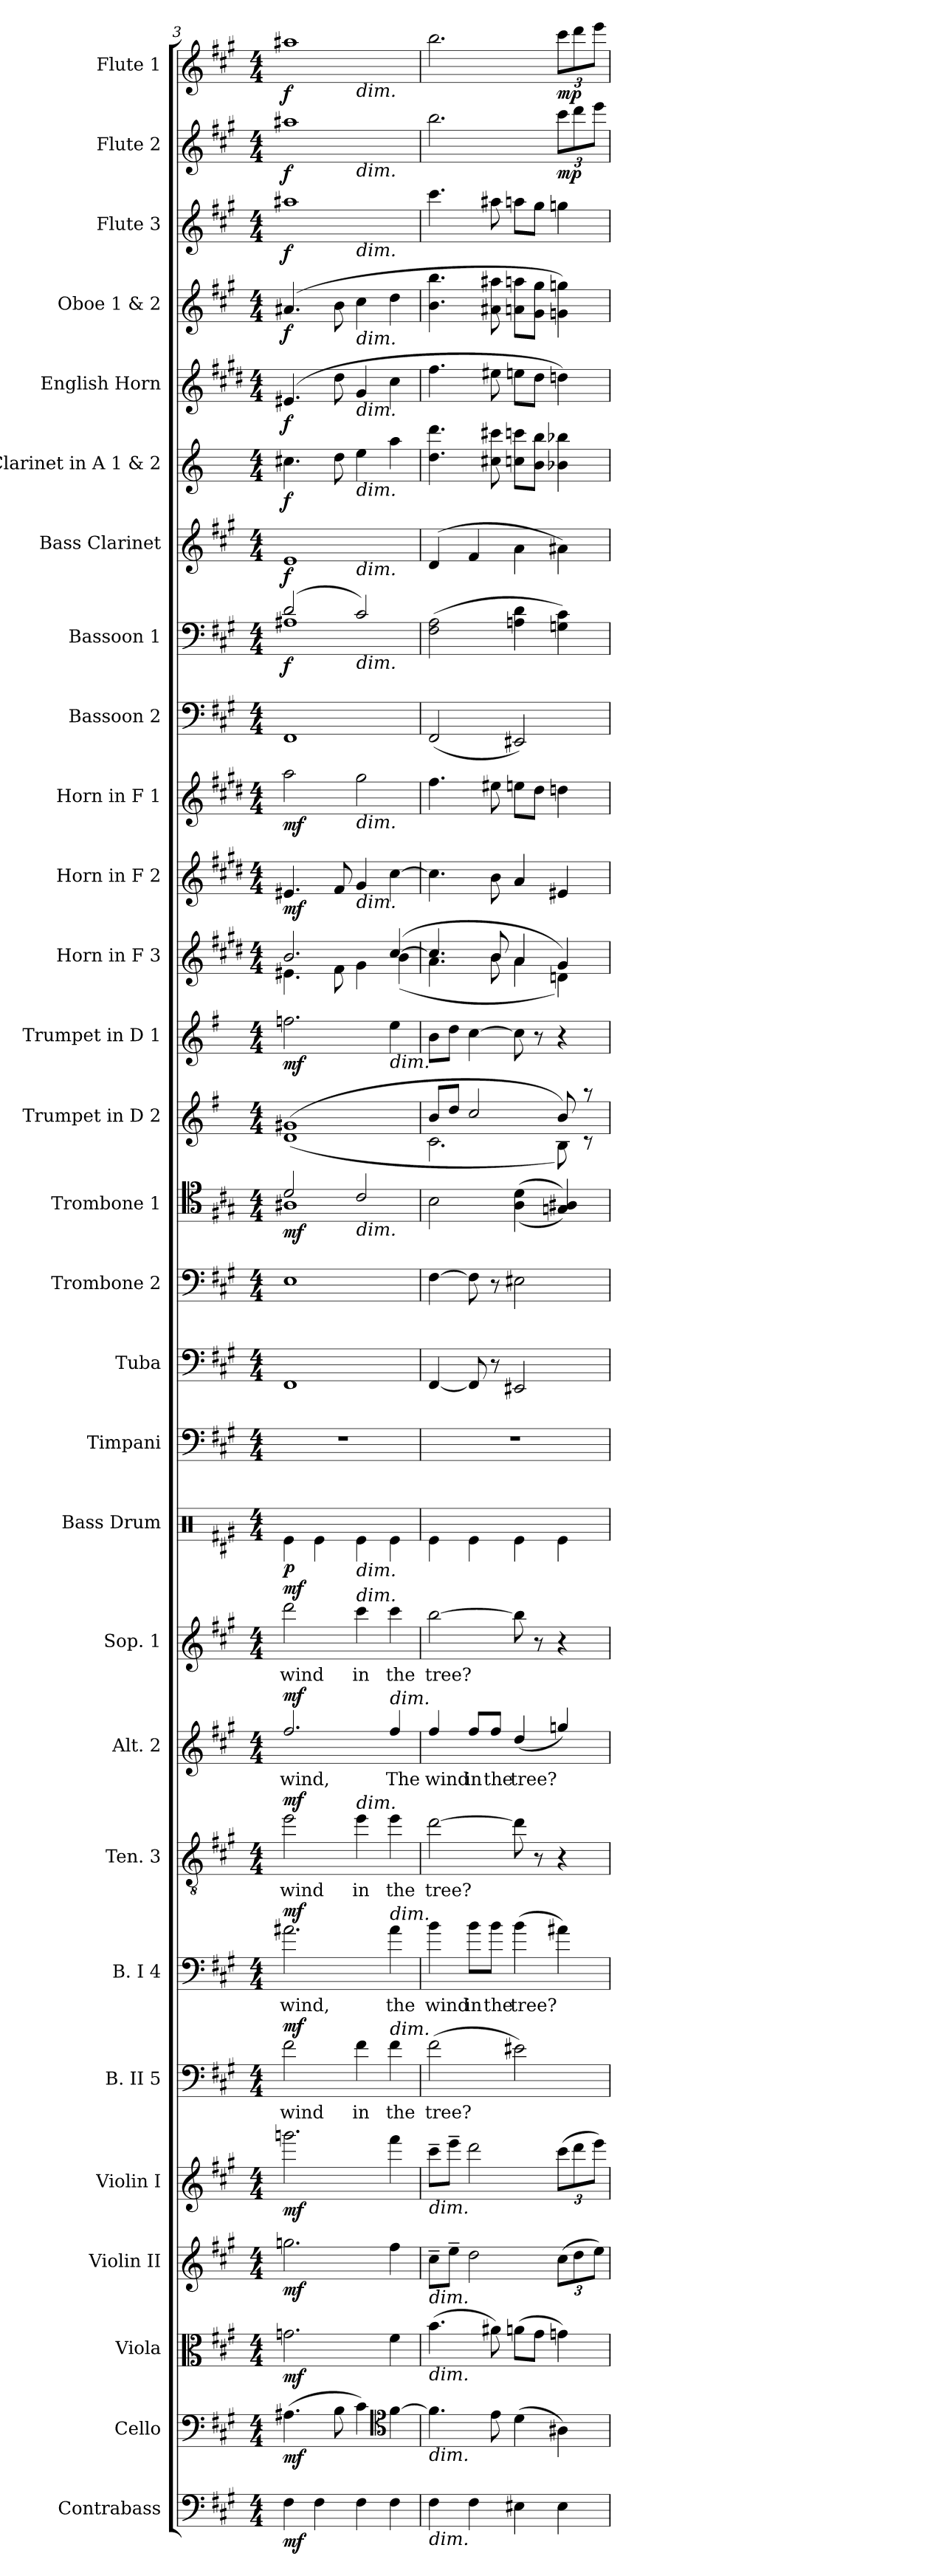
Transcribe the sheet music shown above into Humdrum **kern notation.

**kern	**dynam	**kern	**dynam	**kern	**dynam	**kern	**dynam	**kern	**dynam	**kern	**text	**dynam	**kern	**text	**dynam	**kern	**text	**dynam	**kern	**text	**dynam	**kern	**text	**dynam	**kern	**dynam	**kern	**kern	**kern	**kern	**dynam	**kern	**kern	**dynam	**kern	**kern	**dynam	**kern	**dynam	**kern	**kern	**dynam	**kern	**dynam	**kern	**dynam	**kern	**dynam	**kern	**dynam	**kern	**dynam	**kern	**dynam	**kern	**dynam
*part29	*part29	*part28	*part28	*part27	*part27	*part26	*part26	*part25	*part25	*part24	*part24	*part24	*part23	*part23	*part23	*part22	*part22	*part22	*part21	*part21	*part21	*part20	*part20	*part20	*part19	*part19	*part18	*part17	*part16	*part15	*part15	*part14	*part13	*part13	*part12	*part11	*part11	*part10	*part10	*part9	*part8	*part8	*part7	*part7	*part6	*part6	*part5	*part5	*part4	*part4	*part3	*part3	*part2	*part2	*part1	*part1
*staff29	*staff29	*staff28	*staff28	*staff27	*staff27	*staff26	*staff26	*staff25	*staff25	*staff24	*staff24	*staff24	*staff23	*staff23	*staff23	*staff22	*staff22	*staff22	*staff21	*staff21	*staff21	*staff20	*staff20	*staff20	*staff19	*staff19	*staff18	*staff17	*staff16	*staff15	*staff15	*staff14	*staff13	*staff13	*staff12	*staff11	*staff11	*staff10	*staff10	*staff9	*staff8	*staff8	*staff7	*staff7	*staff6	*staff6	*staff5	*staff5	*staff4	*staff4	*staff3	*staff3	*staff2	*staff2	*staff1	*staff1
*I"Contrabass	*	*I"Cello	*	*I"Viola	*	*I"Violin II	*	*I"Violin I	*	*I"B. II 5	*	*	*I"B. I 4	*	*	*I"Ten. 3	*	*	*I"Alt. 2	*	*	*I"Sop. 1	*	*	*I"Bass Drum	*	*I"Timpani	*I"Tuba	*I"Trombone 2	*I"Trombone 1	*	*I"Trumpet in D 2	*I"Trumpet in D 1	*	*I"Horn in F 3	*I"Horn in F 2	*	*I"Horn in F 1	*	*I"Bassoon 2	*I"Bassoon 1	*	*I"Bass Clarinet	*	*I"Clarinet in A 1 & 2	*	*I"English Horn	*	*I"Oboe 1 & 2	*	*I"Flute 3	*	*I"Flute 2	*	*I"Flute 1	*
*I'Cb.	*	*	*	*I'Vla.	*	*I'Vln. II	*	*I'Vln. I	*	*	*	*	*	*	*	*	*	*	*	*	*	*	*	*	*I'B. Dr.	*	*I'Timp.	*I'Tuba	*I'Tbn. 2	*I'Tbn. 1	*	*	*	*	*I'Hn. 3	*I'Hn. 2	*	*I'Hn. 1	*	*I'Bsn. 2	*I'Bsn. 1	*	*I'B. Cl.	*	*	*	*I'E. Hn.	*	*I'Ob.	*	*I'Fl. 3	*	*I'Fl. 2	*	*I'Fl. 1	*
*clefF4	*	*clefF4	*	*clefC3	*	*clefG2	*	*clefG2	*	*clefF4	*	*	*clefF4	*	*	*clefGv2	*	*	*clefG2	*	*	*clefG2	*	*	*clefX	*	*clefF4	*clefF4	*clefF4	*clefC4	*	*clefG2	*clefG2	*	*clefG2	*clefG2	*	*clefG2	*	*clefF4	*clefF4	*	*clefG2	*	*clefG2	*	*clefG2	*	*clefG2	*	*clefG2	*	*clefG2	*	*clefG2	*
*ITrd7c12	*	*	*	*	*	*	*	*	*	*ITrd7c12	*	*	*ITrd7c12	*	*	*ITrd7c12	*	*	*ITrd7c12	*	*	*ITrd7c12	*	*	*	*	*	*	*	*	*	*ITrd-1c-2	*ITrd-1c-2	*	*ITrd4c7	*ITrd4c7	*	*ITrd4c7	*	*	*	*	*ITrd8c14	*	*ITrd2c3	*	*ITrd4c7	*	*	*	*	*	*	*	*	*
*k[f#c#g#]	*	*k[f#c#g#]	*	*k[f#c#g#]	*	*k[f#c#g#]	*	*k[f#c#g#]	*	*k[f#c#g#]	*	*	*k[f#c#g#]	*	*	*k[f#c#g#]	*	*	*k[f#c#g#]	*	*	*k[f#c#g#]	*	*	*k[f#c#g#]	*	*k[f#c#g#]	*k[f#c#g#]	*k[f#c#g#]	*k[f#c#g#]	*	*k[f#c#g#]	*k[f#c#g#]	*	*k[f#c#g#]	*k[f#c#g#]	*	*k[f#c#g#]	*	*k[f#c#g#]	*k[f#c#g#]	*	*k[f#c#g#]	*	*k[f#c#g#]	*	*k[f#c#g#]	*	*k[f#c#g#]	*	*k[f#c#g#]	*	*k[f#c#g#]	*	*k[f#c#g#]	*
*f#:	*	*f#:	*	*f#:	*	*f#:	*	*f#:	*	*f#:	*	*	*f#:	*	*	*f#:	*	*	*f#:	*	*	*f#:	*	*	*f#:	*	*f#:	*f#:	*f#:	*f#:	*	*f#:	*f#:	*	*f#:	*f#:	*	*f#:	*	*f#:	*f#:	*	*f#:	*	*f#:	*	*f#:	*	*f#:	*	*f#:	*	*f#:	*	*f#:	*
*M4/4	*	*M4/4	*	*M4/4	*	*M4/4	*	*M4/4	*	*M4/4	*	*	*M4/4	*	*	*M4/4	*	*	*M4/4	*	*	*M4/4	*	*	*M4/4	*	*M4/4	*M4/4	*M4/4	*M4/4	*	*M4/4	*M4/4	*	*M4/4	*M4/4	*	*M4/4	*	*M4/4	*M4/4	*	*M4/4	*	*M4/4	*	*M4/4	*	*M4/4	*	*M4/4	*	*M4/4	*	*M4/4	*
=3	=3	=3	=3	=3	=3	=3	=3	=3	=3	=3	=3	=3	=3	=3	=3	=3	=3	=3	=3	=3	=3	=3	=3	=3	=3	=3	=3	=3	=3	=3	=3	=3	=3	=3	=3	=3	=3	=3	=3	=3	=3	=3	=3	=3	=3	=3	=3	=3	=3	=3	=3	=3	=3	=3	=3	=3
!	!LO:DY:b	!	!LO:DY:b	!	!LO:DY:b	!	!LO:DY:b	!	!LO:DY:b	!	!LO:LY:b	!LO:DY:a	!	!LO:LY:b	!LO:DY:a	!	!LO:LY:b	!LO:DY:a	!	!LO:LY:b	!LO:DY:a	!	!LO:LY:b	!LO:DY:a	!	!LO:DY:b	!	!	!	!	!LO:DY:b	!	!	!LO:DY:b	!	!	!LO:DY:b	!	!LO:DY:b	!	!	!LO:DY:b	!	!LO:DY:b	!	!LO:DY:b	!	!LO:DY:b	!	!LO:DY:b	!	!LO:DY:b	!	!LO:DY:b	!	!LO:DY:b
*	*	*	*	*	*	*	*	*	*	*	*	*	*	*	*	*	*	*	*	*	*	*	*	*	*	*	*	*	*	*^	*	*^	*	*	*^	*	*	*	*	*	*^	*	*^	*	*	*	*	*	*	*	*^	*	*^	*	*^	*
4FF#\	mf	(>4.A#X\	mf	2.gn\	mf	2.ggn\	mf	2.gggn\	mf	2F#\	wind	mf	2.A#X\	wind,	mf	2e\	wind	mf	2.f#/	wind,	mf	2dd\	wind	mf	4Re\	p	1r	1FF#	1E	2d/	1A#X	mf	(>1a#X	(<1e	2.ggn\	mf	2.e/	4.A#X\	4.A#X/	mf	2dd\	mf	1FF#	(2d/	1A#X	f	1E	2ryy	f	4.a#X\	f	(4.A#X/	f	(>4.a#X/	f	1aa#X	2ryy	f	1aa#X	2ryy	f	1aa#X	2ryy	f
4FF#\	.	.	.	.	.	.	.	.	.	.	.	.	.	.	.	.	.	.	.	.	.	.	.	.	4Re\	.	.	.	.	.	.	.	.	.	.	.	.	.	.	.	.	.	.	.	.	.	.	.	.	.	.	.	.	.	.	.	.	.	.	.	.	.	.	.
.	.	8B\	.	.	.	.	.	.	.	.	.	.	.	.	.	.	.	.	.	.	.	.	.	.	.	.	.	.	.	.	.	.	.	.	.	.	.	8B\	8B/	.	.	.	.	.	.	.	.	.	.	8b\	.	8g#\	.	8b\	.	.	.	.	.	.	.	.	.	.
!	!	!	!	!	!	!	!	!	!	!	!	!	!	!	!	!	!	!	!	!	!	!	!	!	!	!	!	!	!	!	!	!	!	!	!	!	!	!	!	!	!	!	!	!	!	!	!	!	!	!	!	!	!	!	!	!	!	!	!	!	!	!	!LO:TX:b:i:t=dim.	!
!	!	!	!	!	!	!	!	!	!	!	!	!	!	!	!	!	!	!	!	!	!	!	!	!	!	!	!	!	!	!	!	!	!	!	!	!	!	!	!	!	!	!	!	!	!	!	!	!	!	!	!	!	!	!	!	!	!	!	!	!LO:TX:b:i:t=dim.	!	!	!	!
!	!	!	!	!	!	!	!	!	!	!	!	!	!	!	!	!	!	!	!	!	!	!	!	!	!	!	!	!	!	!	!	!	!	!	!	!	!	!	!	!	!	!	!	!	!	!	!	!	!	!	!	!	!	!	!	!	!LO:TX:b:i:t=dim.	!	!	!	!	!	!	!
!	!	!	!	!	!	!	!	!	!	!	!	!	!	!	!	!	!	!	!	!	!	!	!	!	!	!	!	!	!	!	!	!	!	!	!	!	!	!	!	!	!	!	!	!	!	!	!	!	!	!	!	!	!	!LO:TX:b:i:t=dim.	!	!	!	!	!	!	!	!	!	!
!	!	!	!	!	!	!	!	!	!	!	!	!	!	!	!	!	!	!	!	!	!	!	!	!	!	!	!	!	!	!	!	!	!	!	!	!	!	!	!	!	!	!	!	!	!	!	!	!	!	!	!	!LO:TX:b:i:t=dim.	!	!	!	!	!	!	!	!	!	!	!	!
!	!	!	!	!	!	!	!	!	!	!	!	!	!	!	!	!	!	!	!	!	!	!	!	!	!	!	!	!	!	!	!	!	!	!	!	!	!	!	!	!	!	!	!	!	!	!	!	!	!	!LO:TX:b:i:t=dim.	!	!	!	!	!	!	!	!	!	!	!	!	!	!
!	!	!	!	!	!	!	!	!	!	!	!	!	!	!	!	!	!	!	!	!	!	!	!	!	!	!	!	!	!	!	!	!	!	!	!	!	!	!	!	!	!	!	!	!	!	!	!	!LO:TX:b:i:t=dim.	!	!	!	!	!	!	!	!	!	!	!	!	!	!	!	!
!	!	!	!	!	!	!	!	!	!	!	!	!	!	!	!	!	!	!	!	!	!	!	!	!	!	!	!	!	!	!	!	!	!	!	!	!	!	!	!	!	!	!	!	!LO:TX:b:i:t=dim.	!	!	!	!	!	!	!	!	!	!	!	!	!	!	!	!	!	!	!	!
!	!	!	!	!	!	!	!	!	!	!	!	!	!	!	!	!	!	!	!	!	!	!	!	!	!	!	!	!	!	!	!	!	!	!	!	!	!	!	!	!	!LO:TX:b:i:t=dim.	!	!	!	!	!	!	!	!	!	!	!	!	!	!	!	!	!	!	!	!	!	!	!
!	!	!	!	!	!	!	!	!	!	!	!	!	!	!	!	!	!	!	!	!	!	!	!	!	!	!	!	!	!	!	!	!	!	!	!	!	!	!	!LO:TX:b:i:t=dim.	!	!	!	!	!	!	!	!	!	!	!	!	!	!	!	!	!	!	!	!	!	!	!	!	!
!	!	!	!	!	!	!	!	!	!	!	!	!	!	!	!	!	!	!	!	!	!	!	!	!	!	!	!	!	!	!LO:TX:b:i:t=dim.	!	!	!	!	!	!	!	!	!	!	!	!	!	!	!	!	!	!	!	!	!	!	!	!	!	!	!	!	!	!	!	!	!	!
!	!	!	!	!	!	!	!	!	!	!	!	!	!	!	!	!	!	!	!	!	!	!	!	!	!LO:TX:b:i:t=dim.	!	!	!	!	!	!	!	!	!	!	!	!	!	!	!	!	!	!	!	!	!	!	!	!	!	!	!	!	!	!	!	!	!	!	!	!	!	!	!
!	!	!	!	!	!	!	!	!	!	!	!	!	!	!	!	!	!	!	!	!	!	!LO:TX:a:i:t=dim.	!	!	!	!	!	!	!	!	!	!	!	!	!	!	!	!	!	!	!	!	!	!	!	!	!	!	!	!	!	!	!	!	!	!	!	!	!	!	!	!	!	!
!	!	!	!	!	!	!	!	!	!	!	!	!	!	!	!	!LO:TX:a:i:t=dim.	!	!	!	!	!	!	!	!	!	!	!	!	!	!	!	!	!	!	!	!	!	!	!	!	!	!	!	!	!	!	!	!	!	!	!	!	!	!	!	!	!	!	!	!	!	!	!	!
!	!	!	!	!	!	!	!	!	!	!	!LO:LY:b	!	!	!	!	!	!LO:LY:b	!	!	!	!	!	!LO:LY:b	!	!	!	!	!	!	!	!	!	!	!	!	!	!	!	!	!	!	!	!	!	!	!	!	!	!	!	!	!	!	!	!	!	!	!	!	!	!	!	!	!
4FF#\	.	4c#\)	.	.	.	.	.	.	.	4F#\	in	.	.	.	.	4e\	in	.	.	.	.	4cc#\	in	.	4Re\	.	.	.	.	2c#/	.	.	.	.	.	.	.	4c#\	4c#/	.	2cc#\	.	.	2c#/)	.	.	.	2ryy	.	4cc#\	.	4c#/	.	4cc#\	.	.	2ryy	.	.	2ryy	.	.	2ryy	.
*	*	*clefC4	*	*	*	*	*	*	*	*	*	*	*	*	*	*	*	*	*	*	*	*	*	*	*	*	*	*	*	*	*	*	*	*	*	*	*	*	*	*	*	*	*	*	*	*	*	*	*	*	*	*	*	*	*	*	*	*	*	*	*	*	*	*
!	!	!	!	!	!	!	!	!	!	!	!	!	!	!	!	!	!	!	!	!	!	!	!	!	!	!	!	!	!	!	!	!	!	!	!LO:TX:b:i:t=dim.	!	!	!	!	!	!	!	!	!	!	!	!	!	!	!	!	!	!	!	!	!	!	!	!	!	!	!	!	!
!	!	!	!	!	!	!	!	!	!	!	!	!	!	!	!	!	!	!	!LO:TX:a:i:t=dim.	!	!	!	!	!	!	!	!	!	!	!	!	!	!	!	!	!	!	!	!	!	!	!	!	!	!	!	!	!	!	!	!	!	!	!	!	!	!	!	!	!	!	!	!	!
!	!	!	!	!	!	!	!	!	!	!	!	!	!LO:TX:a:i:t=dim.	!	!	!	!	!	!	!	!	!	!	!	!	!	!	!	!	!	!	!	!	!	!	!	!	!	!	!	!	!	!	!	!	!	!	!	!	!	!	!	!	!	!	!	!	!	!	!	!	!	!	!
!	!	!	!	!	!	!	!	!	!	!LO:TX:a:i:t=dim.	!	!	!	!	!	!	!	!	!	!	!	!	!	!	!	!	!	!	!	!	!	!	!	!	!	!	!	!	!	!	!	!	!	!	!	!	!	!	!	!	!	!	!	!	!	!	!	!	!	!	!	!	!	!
!	!	!	!	!	!	!	!	!	!	!	!LO:LY:b	!	!	!LO:LY:b	!	!	!LO:LY:b	!	!	!LO:LY:b	!	!	!LO:LY:b	!	!	!	!	!	!	!	!	!	!	!	!	!	!	!	!	!	!	!	!	!	!	!	!	!	!	!	!	!	!	!	!	!	!	!	!	!	!	!	!	!
4FF#\	.	[4f#\	.	4f#\	.	4ff#\	.	4fff#\	.	4F#\	the	.	4A#\	the	.	4e\	the	.	4f#/	The	.	4cc#\	the	.	4Re\	.	.	.	.	.	.	.	.	.	4ff#\	.	([>4f#/	(<4e\	[4f#\	.	.	.	.	.	.	.	.	.	.	4ff#\	.	4f#\	.	4dd\	.	.	.	.	.	.	.	.	.	.
*	*	*	*	*	*	*	*	*	*	*	*	*	*	*	*	*	*	*	*	*	*	*	*	*	*	*	*	*	*	*v	*v	*	*	*	*	*	*	*	*	*	*	*	*	*v	*v	*	*	*	*	*	*	*	*	*	*	*	*	*	*	*	*	*	*	*
=4	=4	=4	=4	=4	=4	=4	=4	=4	=4	=4	=4	=4	=4	=4	=4	=4	=4	=4	=4	=4	=4	=4	=4	=4	=4	=4	=4	=4	=4	=4	=4	=4	=4	=4	=4	=4	=4	=4	=4	=4	=4	=4	=4	=4	=4	=4	=4	=4	=4	=4	=4	=4	=4	=4	=4	=4	=4	=4	=4	=4	=4	=4
!	!	!	!	!	!	!	!	!LO:TX:b:i:t=dim.	!	!	!	!	!	!	!	!	!	!	!	!	!	!	!	!	!	!	!	!	!	!	!	!	!	!	!	!	!	!	!	!	!	!	!	!	!	!	!	!	!	!	!	!	!	!	!	!	!	!	!	!	!	!
!	!	!	!	!	!	!LO:TX:b:i:t=dim.	!	!	!	!	!	!	!	!	!	!	!	!	!	!	!	!	!	!	!	!	!	!	!	!	!	!	!	!	!	!	!	!	!	!	!	!	!	!	!	!	!	!	!	!	!	!	!	!	!	!	!	!	!	!	!	!
!	!	!	!	!LO:TX:b:i:t=dim.	!	!	!	!	!	!	!	!	!	!	!	!	!	!	!	!	!	!	!	!	!	!	!	!	!	!	!	!	!	!	!	!	!	!	!	!	!	!	!	!	!	!	!	!	!	!	!	!	!	!	!	!	!	!	!	!	!	!
!	!	!LO:TX:b:i:t=dim.	!	!	!	!	!	!	!	!	!	!	!	!	!	!	!	!	!	!	!	!	!	!	!	!	!	!	!	!	!	!	!	!	!	!	!	!	!	!	!	!	!	!	!	!	!	!	!	!	!	!	!	!	!	!	!	!	!	!	!	!
!LO:TX:b:i:t=dim.	!	!	!	!	!	!	!	!	!	!	!	!	!	!	!	!	!	!	!	!	!	!	!	!	!	!	!	!	!	!	!	!	!	!	!	!	!	!	!	!	!	!	!	!	!	!	!	!	!	!	!	!	!	!	!	!	!	!	!	!	!	!
!	!	!	!	!	!	!	!	!	!	!	!LO:LY:b	!	!	!LO:LY:b	!	!	!LO:LY:b	!	!	!LO:LY:b	!	!	!LO:LY:b	!	!	!	!	!	!	!	!	!	!	!	!	!	!	!	!	!	!	!	!	!	!	!	!	!	!	!	!	!	!	!	!	!	!	!	!	!	!	!
*	*	*	*	*	*	*	*	*	*	*	*	*	*	*	*	*	*	*	*	*	*	*	*	*	*	*	*	*	*	*	*	*	*	*	*	*	*	*	*	*	*	*	*	*	*	*	*	*	*	*	*	*	*	*v	*v	*	*	*	*	*v	*v	*
*	*	*	*	*	*	*	*	*	*	*	*	*	*	*	*	*	*	*	*	*	*	*	*	*	*	*	*	*	*	*	*	*	*	*	*	*	*	*	*	*	*	*	*	*	*v	*v	*	*	*	*	*	*	*	*	*	*v	*v	*	*	*
4FF#\	.	4.f#\]	.	(>4.b\	.	8cc#~>\L	.	8ccc#~>\L	.	(>2F#\	tree?	.	4B\	wind	.	[2d\	tree?	.	4f#/	wind	.	[2b\	tree?	.	4Re\	.	1r	[4FF#/	[4F#\	2B\	.	8cc#/L	2.d\	8cc#\L	.	4.f#/]	4.d\	4.f#\]	.	4.b\	.	(<2FF#/	(>2F#\ 2A\	.	(4D/	.	4.b\ 4.bb\	.	4.b\	.	4.b\ 4.bb\	.	4.ccc#\	.	2.bb\	.	2.bb\	.
.	.	.	.	.	.	8ee~>\J	.	8eee~>\J	.	.	.	.	.	.	.	.	.	.	.	.	.	.	.	.	.	.	.	.	.	.	.	8ee/J	.	8ee\J	.	.	.	.	.	.	.	.	.	.	.	.	.	.	.	.	.	.	.	.	.	.	.	.
!	!	!	!	!	!	!	!	!	!	!	!	!	!	!LO:LY:b	!	!	!	!	!	!LO:LY:b	!	!	!	!	!	!	!	!	!	!	!	!	!	!	!	!	!	!	!	!	!	!	!	!	!	!	!	!	!	!	!	!	!	!	!	!	!	!
4FF#\	.	.	.	.	.	2dd\	.	2ddd\	.	.	.	.	8B\L	in	.	.	.	.	8f#/L	in	.	.	.	.	4Re\	.	.	8FF#/]	8F#\]	.	.	2dd/	.	[4dd\	.	.	.	.	.	.	.	.	.	.	4F#/	.	.	.	.	.	.	.	.	.	.	.	.	.
!	!	!	!	!	!	!	!	!	!	!	!	!	!	!LO:LY:b	!	!	!	!	!	!LO:LY:b	!	!	!	!	!	!	!	!	!	!	!	!	!	!	!	!	!	!	!	!	!	!	!	!	!	!	!	!	!	!	!	!	!	!	!	!	!	!
.	.	8e\	.	8a#X\)	.	.	.	.	.	.	.	.	8B\J	the	.	.	.	.	8f#/J	the	.	.	.	.	.	.	.	8r	8r	.	.	.	.	.	.	8e/	8e\	8e\	.	8a#X\	.	.	.	.	.	.	8a#X\ 8aa#X\	.	8a#X\	.	8a#X\ 8aa#X\	.	8aa#X\	.	.	.	.	.
!	!	!	!	!	!	!	!	!	!	!	!	!	!	!LO:LY:b	!	!	!	!	!	!LO:LY:b	!	!	!	!	!	!	!	!	!	!	!	!	!	!	!	!	!	!	!	!	!	!	!	!	!	!	!	!	!	!	!	!	!	!	!	!	!	!
4EE#X\	.	(>4d\	.	(>8an\L	.	.	.	.	.	2E#X\)	.	.	(>4B\	tree?	.	8d\]	.	.	(4d/	tree?	.	8b\]	.	.	4Re\	.	.	2EE#X/	2E#X\	(>(4A\ 4d\	.	.	.	8dd\]	.	4d/	4d\	4d/	.	8an\L	.	2EE#X/)	4An\ 4d\	.	4A\	.	8an\ 8aan\L	.	8an\L	.	8an\ 8aan\L	.	8aan\L	.	.	.	.	.
.	.	.	.	8g#\J	.	.	.	.	.	.	.	.	.	.	.	8r	.	.	.	.	.	8r	.	.	.	.	.	.	.	.	.	.	.	8r	.	.	.	.	.	8g#\J	.	.	.	.	.	.	8g#\ 8gg#\J	.	8g#\J	.	8g#\ 8gg#\J	.	8gg#\J	.	.	.	.	.
!	!	!	!	!	!	!	!	!	!	!	!	!	!	!	!	!	!	!	!	!	!	!	!	!	!	!	!	!	!	!	!	!	!	!	!	!	!	!	!	!	!	!	!	!	!	!	!	!	!	!	!	!	!	!	!	!LO:DY:b	!	!LO:DY:b
4EE#\	.	4A#X\)	.	4gn\)	.	(>12cc#\L	.	(>12ccc#\L	.	.	.	.	4A#X\)	.	.	4r	.	.	4gn/)	.	.	4r	.	.	4Re\	.	.	.	.	4Gn/ 4A#X/))	.	8cc#/)	8c#\)	4r	.	4c#/)	4Gn\)	4A#X/	.	4gn\	.	.	4Gn\ 4c#\)	.	4A#X\)	.	4gn\ 4ggn\	.	4gn\)	.	4gn\ 4ggn\)	.	4ggn\	.	12ccc#\L	mp	12ccc#\L	mp
.	.	.	.	.	.	12dd\	.	12ddd\	.	.	.	.	.	.	.	.	.	.	.	.	.	.	.	.	.	.	.	.	.	.	.	.	.	.	.	.	.	.	.	.	.	.	.	.	.	.	.	.	.	.	.	.	.	.	12ddd\	.	12ddd\	.
.	.	.	.	.	.	.	.	.	.	.	.	.	.	.	.	.	.	.	.	.	.	.	.	.	.	.	.	.	.	.	.	8raa	8rc	.	.	.	.	.	.	.	.	.	.	.	.	.	.	.	.	.	.	.	.	.	.	.	.	.
.	.	.	.	.	.	12ee\J)	.	12eee\J)	.	.	.	.	.	.	.	.	.	.	.	.	.	.	.	.	.	.	.	.	.	.	.	.	.	.	.	.	.	.	.	.	.	.	.	.	.	.	.	.	.	.	.	.	.	.	12eee\J	.	12eee\J	.
*	*	*	*	*	*	*	*	*	*	*	*	*	*	*	*	*	*	*	*	*	*	*	*	*	*	*	*	*	*	*	*	*v	*v	*	*	*v	*v	*	*	*	*	*	*	*	*	*	*	*	*	*	*	*	*	*	*	*	*	*
=	=	=	=	=	=	=	=	=	=	=	=	=	=	=	=	=	=	=	=	=	=	=	=	=	=	=	=	=	=	=	=	=	=	=	=	=	=	=	=	=	=	=	=	=	=	=	=	=	=	=	=	=	=	=	=	=
*-	*-	*-	*-	*-	*-	*-	*-	*-	*-	*-	*-	*-	*-	*-	*-	*-	*-	*-	*-	*-	*-	*-	*-	*-	*-	*-	*-	*-	*-	*-	*-	*-	*-	*-	*-	*-	*-	*-	*-	*-	*-	*-	*-	*-	*-	*-	*-	*-	*-	*-	*-	*-	*-	*-	*-	*-
